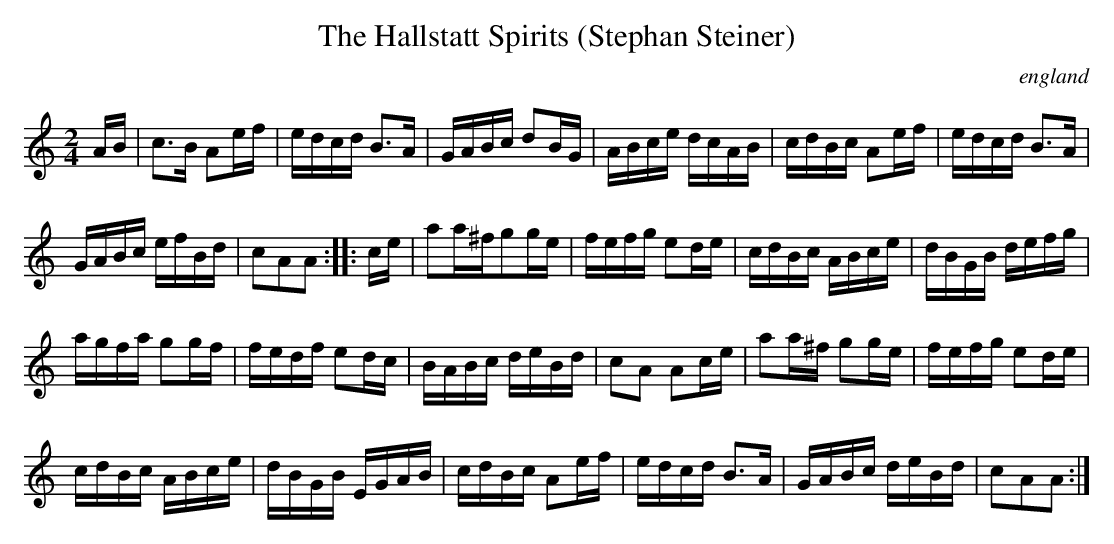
X:1
T:The Hallstatt Spirits (Stephan Steiner)
O:england
M:2/4
L:1/16
K:Am
AB|c3B A2ef|edcd B3A|GABc d2BG|ABce dcAB|cdBc A2ef|\
edcd B3A|
GABc efBd|c2A2A2:||:ce|a2a^fg2ge|fefg e2de|cdBc ABce|dBGB defg|
agfa g2gf|fedf e2dc|BABc deBd|c2A2 A2ce|a2a^f g2ge|fefg e2de|
cdBc ABce|dBGB EGAB|cdBc A2ef|edcd B3A|GABc deBd|c2A2A2:|
